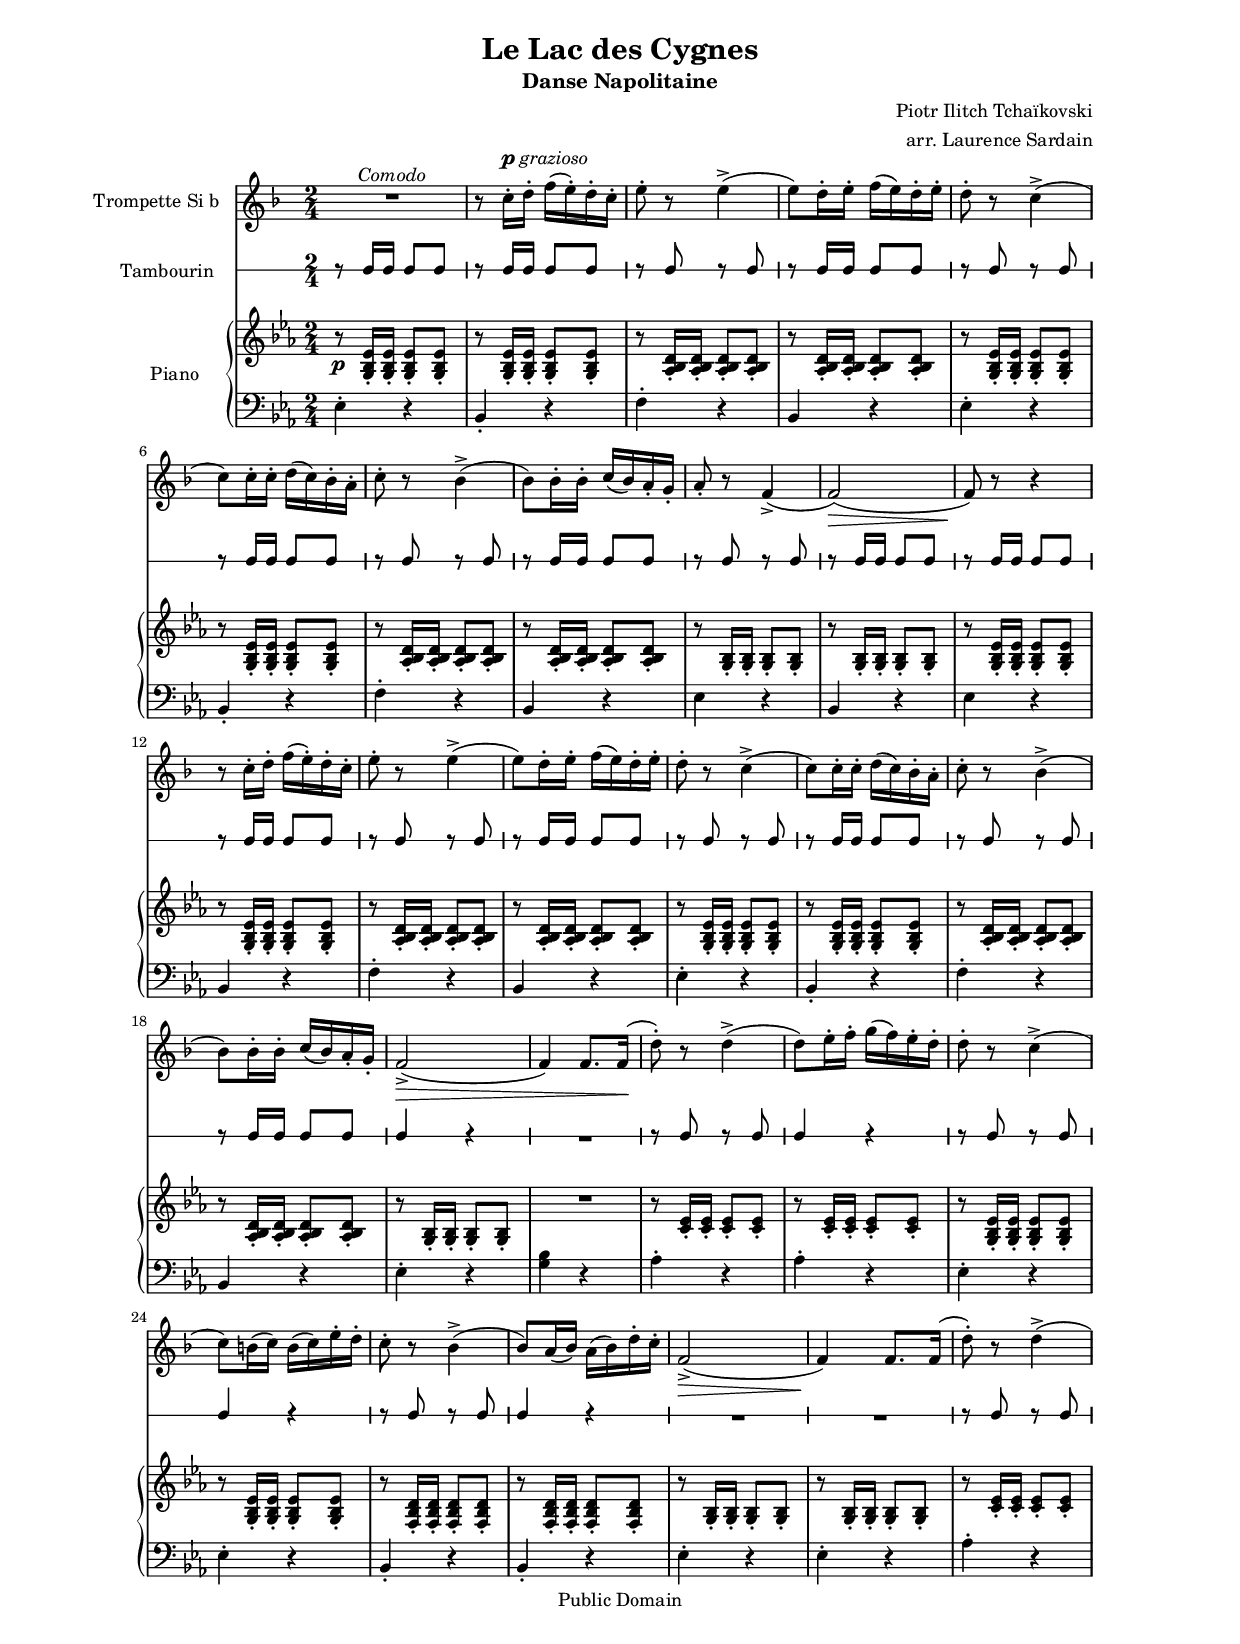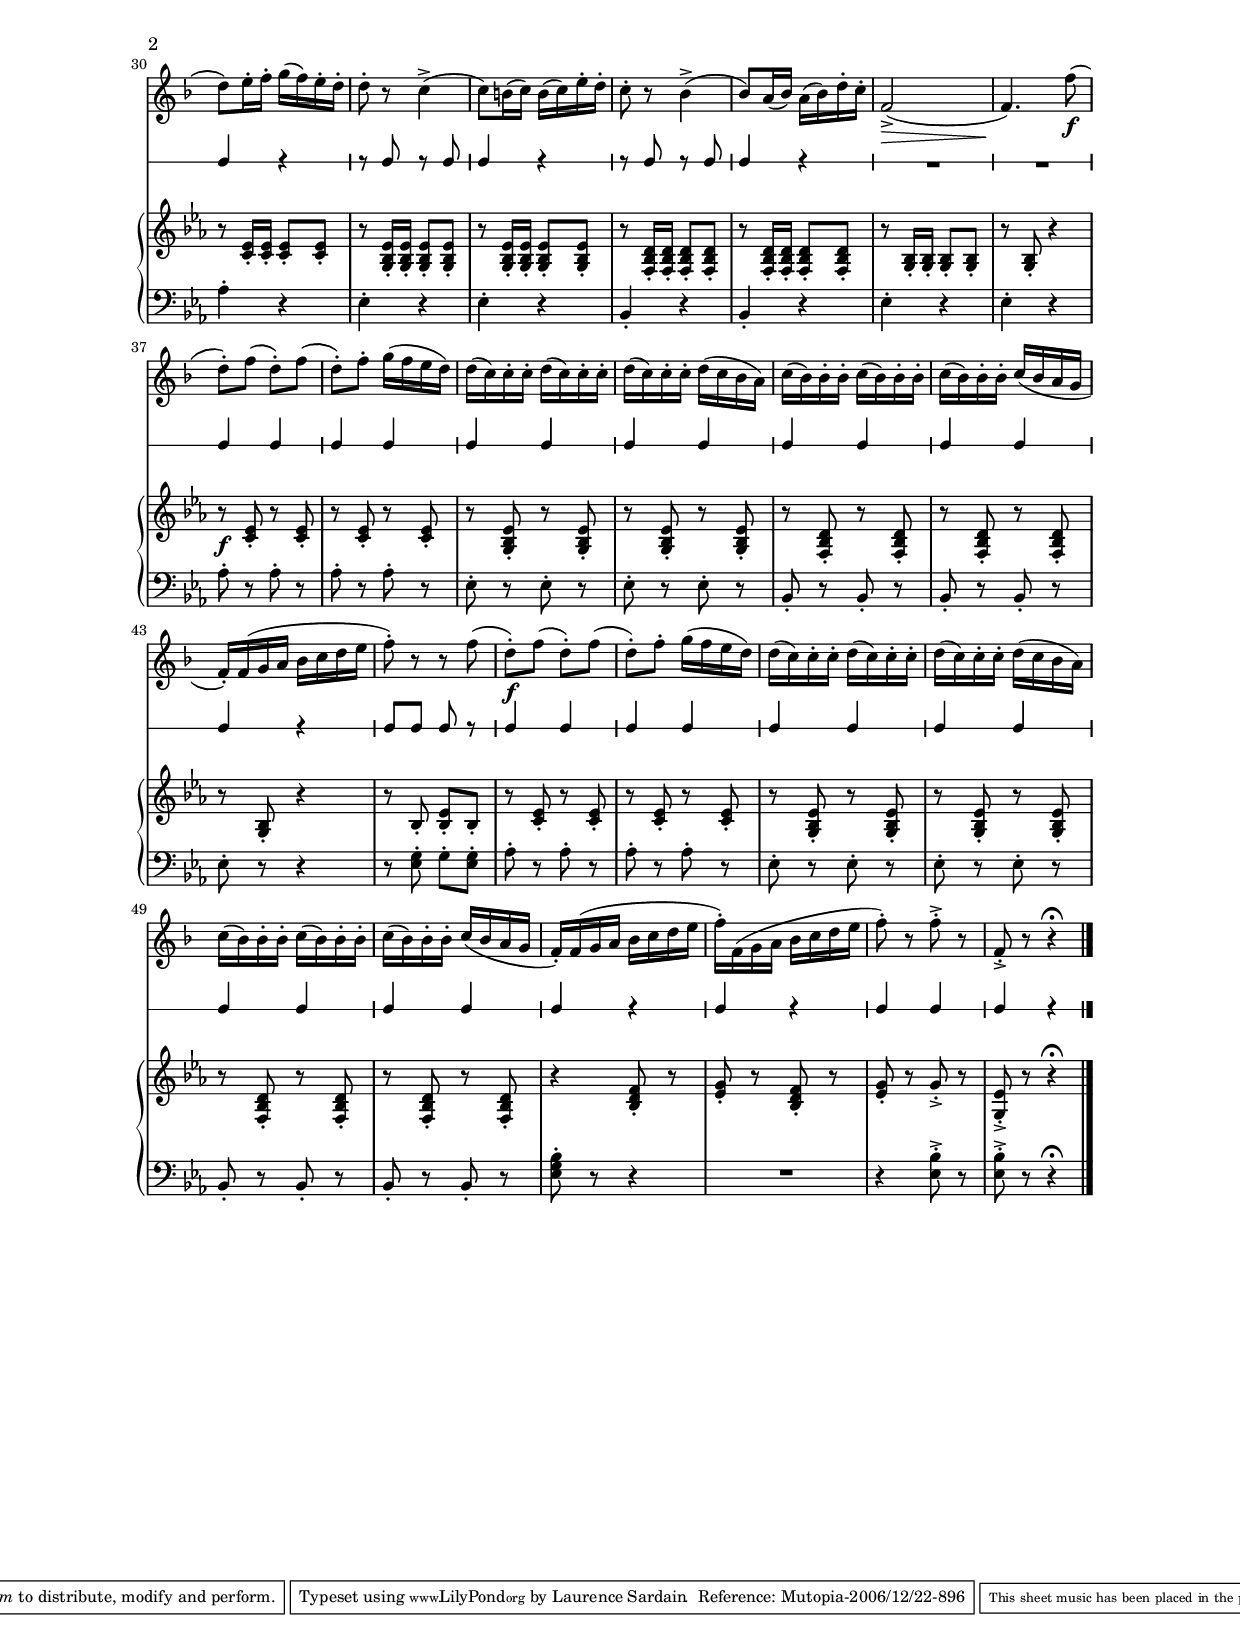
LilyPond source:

\version "2.10.0"
\include "catalan.ly" 
#(set-global-staff-size 16)

\header {
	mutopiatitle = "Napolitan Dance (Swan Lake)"
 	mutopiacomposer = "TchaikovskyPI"
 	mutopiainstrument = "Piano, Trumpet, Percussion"
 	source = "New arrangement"
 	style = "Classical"
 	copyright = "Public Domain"
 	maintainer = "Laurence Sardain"
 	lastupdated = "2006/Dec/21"
	title = "Le Lac des Cygnes"
	subtitle = "Danse Napolitaine"
	composer = "Piotr Ilitch Tchaïkovski"
	arranger = "arr. Laurence Sardain"
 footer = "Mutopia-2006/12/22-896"
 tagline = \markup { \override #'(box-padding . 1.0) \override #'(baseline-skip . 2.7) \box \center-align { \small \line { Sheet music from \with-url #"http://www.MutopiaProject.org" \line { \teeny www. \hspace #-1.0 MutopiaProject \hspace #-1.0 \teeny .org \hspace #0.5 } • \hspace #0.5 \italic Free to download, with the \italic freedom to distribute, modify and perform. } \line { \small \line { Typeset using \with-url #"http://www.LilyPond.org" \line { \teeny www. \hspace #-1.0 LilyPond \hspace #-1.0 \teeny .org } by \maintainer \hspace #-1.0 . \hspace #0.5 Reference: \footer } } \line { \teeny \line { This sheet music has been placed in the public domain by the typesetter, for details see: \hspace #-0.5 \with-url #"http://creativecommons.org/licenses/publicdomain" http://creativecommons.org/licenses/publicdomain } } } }
}

trompette = \relative do'' {
	\clef treble
	\key mib \major
	\time 2/4
	R2^\markup { \italic Comodo } |
	r8 \once \override TextScript #'padding = #2.0 
	sib16-.^\markup {\dynamic p \italic grazioso} do-. mib( re)-. do-. sib-. |
	re8-. r8 re4->( |
	re8) do16-. re-. mib( re) do-. re-. |
	do8-. r8 sib4->( |
	sib8) sib16-. sib-. do( sib) lab-. sol-. |
	sib8-. r8 lab4->( |
	lab8) lab16-. lab-. sib( lab) sol-. fa-. |
	sol8-. r mib4(-> |
	mib2)(\> |
	mib8)\! r r4 |
	r8 sib'16-. do-. mib( re)-. do-. sib-. |
	re8-. r8 re4->( |
	re8) do16-. re-. mib( re) do-. re-. |
	do8-. r8 sib4->( |
	sib8) sib16-. sib-. do( sib) lab-. sol-. |
	sib8-. r8 lab4->( |
	lab8) lab16-. lab-. sib( lab) sol-. fa-. |
	mib2->(\> |
	mib4) mib8. mib16(\! |
	do'8-.) r8 do4->( |
	do8) re16-. mib-. fa( mib) re-. do-. |
	do8-. r sib4->( |
	sib8) la16( sib) la( sib) re-. do-. |
	sib8-. r lab4->( |
	lab8) sol16( lab) sol( lab) do-. sib-. |
	mib,2->(\> |
	mib4)\! mib8. mib16( |
	do'8-.) r8 do4->( |
	do8) re16-. mib-. fa( mib) re-. do-. |
	do8-. r sib4->( |
	sib8) la16( sib) la( sib) re-. do-. |
	sib8-. r lab4->( |
	lab8) sol16( lab) sol( lab) do-. sib-. |
	mib,2->(\> |
	mib4.)\! mib'8(\f |
	do8)-. mib( do)-. mib( |
	do-.) mib-. fa16( mib re do) |
	do( sib) sib-. sib-. do( sib) sib-. sib-. |
	do( sib) sib-. sib-. do( sib lab sol) |
	sib( lab) lab-. lab-. sib( lab) lab-. lab-. | 
	sib( lab) lab-. lab-. sib( lab sol fa |
	mib)-. mib( fa sol lab sib do re |
	mib8)-. r8 r mib( |
	do8)-.\f mib( do)-. mib( |
	do-.) mib-. fa16( mib re do) |
	do( sib) sib-. sib-. do( sib) sib-. sib-. |
	do( sib) sib-. sib-. do( sib lab sol) |
	sib( lab) lab-. lab-. sib( lab) lab-. lab-. | 
	sib( lab) lab-. lab-. sib( lab sol fa |
	mib)-. mib( fa sol lab sib do re |
	mib)-. mib,( fa sol lab sib do re |
	mib8)-. r mib-.-> r |
	mib,-.-> r r4\fermata |
}

tambourin = \relative do'{
	    \time 2/4
	    r8 do16 do do8 do |
	    r8 do16 do do8 do |
	    r8 do r do |
	    r8 do16 do do8 do |
	    r8 do r do |
	    r8 do16 do do8 do |
	    r8 do r do |
	    r8 do16 do do8 do |
	    r8 do r do |
	    r8 do16 do do8 do |
	    r8 do16 do do8 do |
	    r8 do16 do do8 do |
	    r8 do r do |
	    r8 do16 do do8 do |
	    r8 do r do |
	    r8 do16 do do8 do |
	    r8 do r do |
	    r8 do16 do do8 do |
	    do4 r |
	    R2 |
	    r8 do r do |
	    do4 r |
	    r8 do r do |
	    do4 r |
	    r8 do r do |
	    do4 r |
	    R2*2 |
	    r8 do r do |
	    do4 r |
	    r8 do r do |
	    do4 r |
	    r8 do r do |
	    do4 r |
	    R2*2 |
	    do4 do |
	    do do |
	    do4 do |
	    do do |
	    do4 do |
	    do do |
	    do r |
	    do8 do do r |
	    do4 do |
	    do do |
	    do4 do |
	    do do |
	    do do |
	    do do|
	    do r |
	    do r |
	    do do |
	    do r |
}
	    
upper = \relative do' {
	\clef treble
	\key mib \major
	\time 2/4
        r8\p <sol sib mib>16-. <sol sib mib>-. <sol sib mib>8-. <sol sib mib>-. |
        r8 <sol sib mib>16-. <sol sib mib>-. <sol sib mib>8-. <sol sib mib>-. |
        r8 <lab sib re>16-. <lab sib re>-. <lab sib re>8-. <lab sib re>-. |
        r8 <lab sib re>16-. <lab sib re>-. <lab sib re>8-. <lab sib re>-. |
        r8 <sol sib mib>16-. <sol sib mib>-. <sol sib mib>8-. <sol sib mib>-. |
        r8 <sol sib mib>16-. <sol sib mib>-. <sol sib mib>8-. <sol sib mib>-. |
        r8 <lab sib re>16-. <lab sib re>-. <lab sib re>8-. <lab sib re>-. |
        r8 <lab sib re>16-. <lab sib re>-. <lab sib re>8-. <lab sib re>-. |
        r8 <sol sib>16-. <sol sib>-. <sol sib>8-. <sol sib>-. |
        r8 <sol sib>16-. <sol sib>-. <sol sib>8-. <sol sib>-. |
        r8 <sol sib mib>16-. <sol sib mib>-. <sol sib mib>8-. <sol sib mib>-. |
        r8 <sol sib mib>16-. <sol sib mib>-. <sol sib mib>8-. <sol sib mib>-. |
        r8 <lab sib re>16-. <lab sib re>-. <lab sib re>8-. <lab sib re>-. |
        r8 <lab sib re>16-. <lab sib re>-. <lab sib re>8-. <lab sib re>-. |
        r8 <sol sib mib>16-. <sol sib mib>-. <sol sib mib>8-. <sol sib mib>-. |
        r8 <sol sib mib>16-. <sol sib mib>-. <sol sib mib>8-. <sol sib mib>-. |
        r8 <lab sib re>16-. <lab sib re>-. <lab sib re>8-. <lab sib re>-. |
        r8 <lab sib re>16-. <lab sib re>-. <lab sib re>8-. <lab sib re>-. |
        r8 <sol sib>16-. <sol sib>-. <sol sib>8-. <sol sib>-. |
        R2
        r8 <do mib>16-. <do mib>-. <do mib>8-. <do mib>-. |
        r8 <do mib>16-. <do mib>-. <do mib>8-. <do mib>-. |
        r8 <sol sib mib>16-. <sol sib mib>-. <sol sib mib>8-. <sol sib mib>-. |
        r8 <sol sib mib>16-. <sol sib mib>-. <sol sib mib>8-. <sol sib mib>-. |
        r8 <fa sib re>16-. <fa sib re>-. <fa sib re>8-. <fa sib re>-. |
        r8 <fa sib re>16-. <fa sib re>-. <fa sib re>8-. <fa sib re>-. |
        r8 <sol sib>16-. <sol sib>-. <sol sib>8-. <sol sib>-. |
        r8 <sol sib>16-. <sol sib>-. <sol sib>8-. <sol sib>-. |
        r8 <do mib>16-. <do mib>-. <do mib>8-. <do mib>-. |
        r8 <do mib>16-. <do mib>-. <do mib>8-. <do mib>-. |
        r8 <sol sib mib>16-. <sol sib mib>-. <sol sib mib>8-. <sol sib mib>-. |
        r8 <sol sib mib>16-. <sol sib mib>-. <sol sib mib>8-. <sol sib mib>-. |
        r8 <fa sib re>16-. <fa sib re>-. <fa sib re>8-. <fa sib re>-. |
        r8 <fa sib re>16-. <fa sib re>-. <fa sib re>8-. <fa sib re>-. |
        r8 <sol sib>16-. <sol sib>-. <sol sib>8-. <sol sib>-. |
        r8 <sol sib>8-. r4 |
        r8\f <do mib>-. r <do mib>-. |
        r8 <do mib>-. r <do mib>-. |
        r8 <sol sib mib>-. r <sol sib mib>-. |
        r8 <sol sib mib>-. r <sol sib mib>-. |
        r8 <fa sib re>-. r <fa sib re>-. | 
	r8 <fa sib re>-. r <fa sib re>-. |
	r <sol sib>-. r4 |
	r8 sib-. <sib mib>-. sib-. |
	r8 <do mib>-. r <do mib>-. |
        r8 <do mib>-. r <do mib>-. |
        r8 <sol sib mib>-. r <sol sib mib>-. |
        r8 <sol sib mib>-. r <sol sib mib>-. |
        r8 <fa sib re>-. r <fa sib re>-. | 
	r8 <fa sib re>-. r <fa sib re>-. |
	r4 <sib re fa>8-. r |
	<mib sol>-. r <sib re fa>-. r |
	<mib sol>-. r sol-.-> r |
	<sol, mib'>-.-> r r4\fermata \bar "|."
}

lower = \relative do {
	\clef bass
	\key mib \major
	\time 2/4
	mib4-. r4 |
	sib-. r |
	fa'-. r |
	sib, r |
	mib4-. r4 |
	sib-. r |
	fa'-. r |
	sib, r |
	mib r |
	sib r |
	mib r |
	sib r |
	fa'-. r |
	sib, r |
	mib4-. r4 |
	sib-. r |
	fa'-. r |
	sib, r |
	mib4-. r4 |
	<sol sib> r |
	lab4-. r |
	lab-. r |
	mib-. r |
	mib-. r |
	sib-. r |
	sib-. r |
	mib-. r |
	mib-. r |
	lab4-. r |
	lab-. r |
	mib-. r |
	mib-. r |
	sib-. r |
	sib-. r |
	mib-. r |
	mib-. r |
	lab8-. r lab-. r |
	lab8-. r lab-. r |
	mib-. r mib-. r |
	mib-. r mib-. r |
	sib-. r sib-. r |
	sib-. r sib-. r |
	mib-. r r4 |
	r8 <mib sol>-. sol-. <mib sol>-. |
	lab8-. r lab-. r |
	lab8-. r lab-. r |
	mib-. r mib-. r |
	mib-. r mib-. r |
	sib-. r sib-. r |
	sib-. r sib-. r |
	<mib sol sib>-. r r4 |
	R2 |
	r4 <mib sib'>8-.-> r |
	<mib sib'>8-.-> r r4\fermata |
	
}

     
\score {<<
	\context Staff = flute <<
		\set Staff.instrumentName = "Trompette Si b "
		\transpose sib do'
		\trompette
		>>
	\context RhythmicStaff = tambourin <<
		\set Staff.instrumentName = "Tambourin  "
		\tambourin
		>>
	\context PianoStaff = prima <<
		\set PianoStaff.instrumentName = "Piano  "
		\context Staff = uppera \upper
		\context Staff = lowera \lower
	>>
	>>
	\layout { }
	\midi { 
		\context {
      			\Score
      			tempoWholesPerMinute = #(ly:make-moment 72 4)
      		}
      	}
}

\paper {
	top-margin = 1.5\cm
	bottom-margin = 1.5\cm
	left-margin = 2.5\cm
	line-width = 16.0\cm
} 
